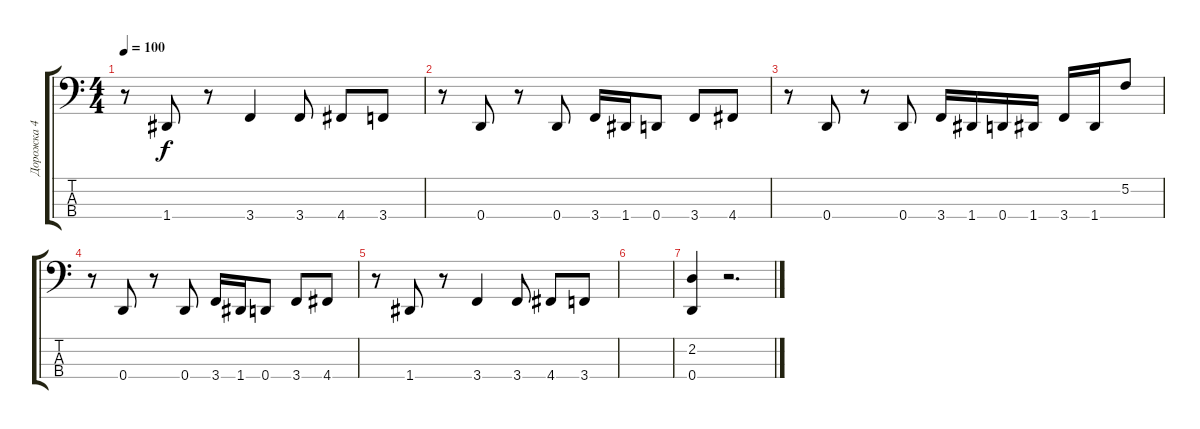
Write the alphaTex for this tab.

\track ("Дорожка 4" "Дорожка 4") {instrument slapbass2}
\staff {score tabs}
\tuning (F2 C2 G1 D1) {hide}
\ts (4 4)
\tempo 100
\clef f4
\ks c
r.8{dy f} 1.4.8 r.8 3.4.4 3.4.8 4.4.8 3.4.8 |
r.8 0.4.8 r.8 0.4.8 3.4.16 1.4.16 0.4.8 3.4.8 4.4.8 |
r.8 0.4.8 r.8 0.4.8 3.4.16 1.4.16 0.4.16 1.4.16 3.4.16 1.4.16 5.2.8 |
r.8 0.4.8 r.8 0.4.8 3.4.16 1.4.16 0.4.8 3.4.8 4.4.8 |
r.8 1.4.8 r.8 3.4.4 3.4.8 4.4.8 3.4.8 |
|
(2.2 0.4).4 r.2{d}
